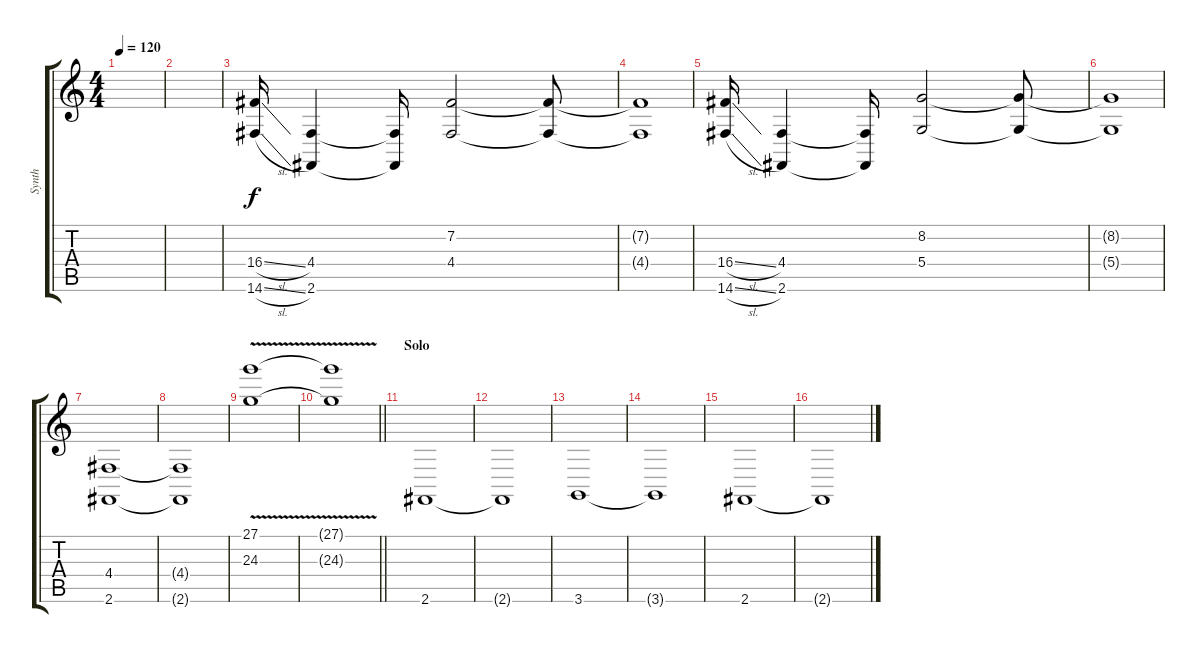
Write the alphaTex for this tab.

\track ("Synth" "Synth") {instrument flute}
\staff {score tabs}
\tuning (E4 B3 G3 D3 A2 E2) {hide}
\ts (4 4)
\tempo 120
\clef g2
\ks c
|
|
(16.4{sl} 14.6{sl}).16 (4.4 2.6).4 (4.4{t} 2.6{t}).16 (7.2 4.4).2 (7.2{t} 4.4{t}).8 |
(7.2{t} 4.4{t}).1 |
(16.4{sl} 14.6{sl}).16 (4.4 2.6).4 (4.4{t} 2.6{t}).16 (8.2 5.4).2 (8.2{t} 5.4{t}).8 |
(8.2{t} 5.4{t}).1 |
(4.4 2.6).1 |
(4.4{t} 2.6{t}).1 |
(27.1{v} 24.3{v}).1 |
\barLineRight lightlight
(27.1{t} 24.3{t}).1 |
\section ("" "Solo")
2.6.1 |
2.6{t}.1 |
3.6.1 |
3.6{t}.1 |
2.6.1 |
2.6{t}.1
